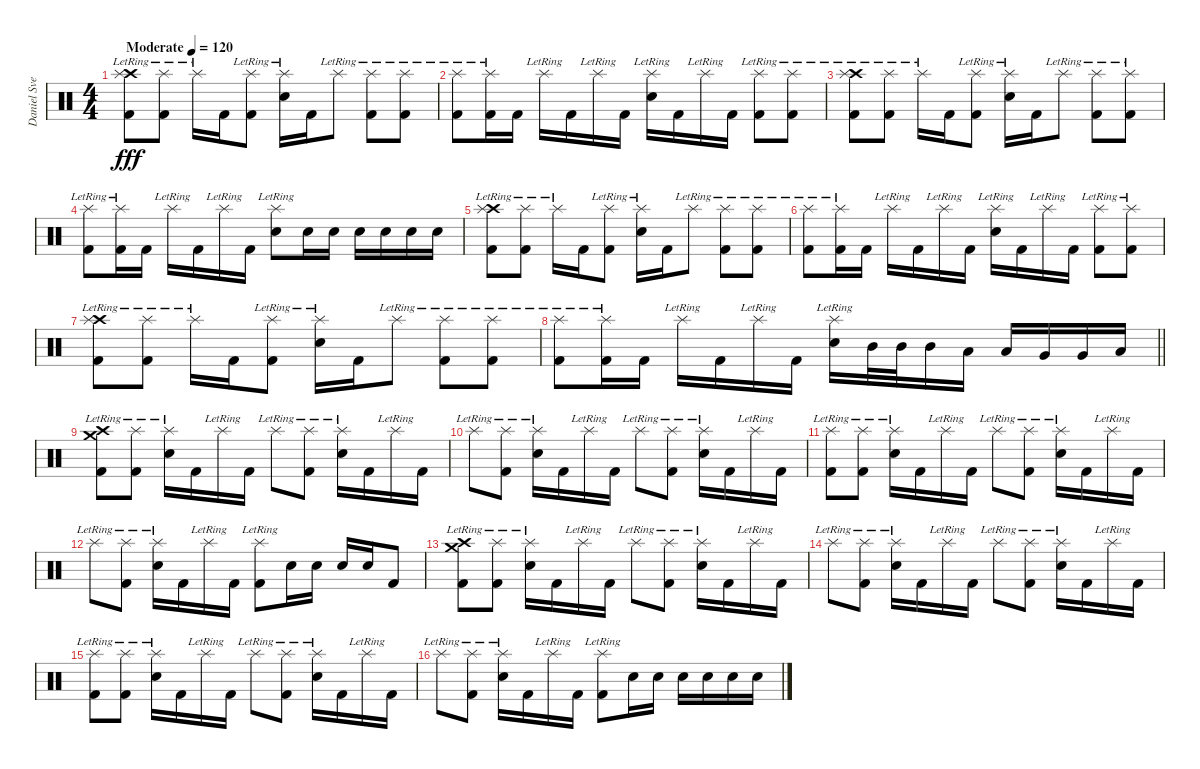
\track ("Daniel Svensson" "Daniel Sve") {instrument percussion}
\staff {score}
\articulation defaults
\ts (4 4)
\tempo (120 "Moderate")
\clef neutral
\ks c
("Crash high (hit)"{lr} "Splash (hit)"{lr} "Kick (hit) 2").8{dy fff} ("Splash (hit)"{lr} "Kick (hit) 2").8 "Splash (hit)"{lr}.16 "Kick (hit) 2".16 ("Splash (hit)"{lr} "Kick (hit) 2").8 ("Splash (hit)"{lr} "Electric Snare (hit)").16 "Kick (hit) 2".16 "Splash (hit)"{lr}.8 ("Splash (hit)"{lr} "Kick (hit) 2").8 ("Splash (hit)"{lr} "Kick (hit) 2").8 |
("Splash (hit)"{lr} "Kick (hit) 2").8 ("Splash (hit)"{lr} "Kick (hit) 2").16 "Kick (hit) 2".16 "Splash (hit)"{lr}.16 "Kick (hit) 2".16 "Splash (hit)"{lr}.16 "Kick (hit) 2".16 ("Splash (hit)"{lr} "Electric Snare (hit)").16 "Kick (hit) 2".16 "Splash (hit)"{lr}.16 "Kick (hit) 2".16 ("Splash (hit)"{lr} "Kick (hit) 2").8 ("Splash (hit)"{lr} "Kick (hit) 2").8 |
("Crash high (hit)"{lr} "Splash (hit)"{lr} "Kick (hit) 2").8 ("Splash (hit)"{lr} "Kick (hit) 2").8 "Splash (hit)"{lr}.16 "Kick (hit) 2".16 ("Splash (hit)"{lr} "Kick (hit) 2").8 ("Splash (hit)"{lr} "Electric Snare (hit)").16 "Kick (hit) 2".16 "Splash (hit)"{lr}.8 ("Splash (hit)"{lr} "Kick (hit) 2").8 ("Splash (hit)"{lr} "Kick (hit) 2").8 |
("Splash (hit)"{lr} "Kick (hit) 2").8 ("Splash (hit)"{lr} "Kick (hit) 2").16 "Kick (hit) 2".16 "Splash (hit)"{lr}.16 "Kick (hit) 2".16 "Splash (hit)"{lr}.16 "Kick (hit) 2".16 ("Splash (hit)"{lr} "Electric Snare (hit)").8 "Electric Snare (hit)".16 "Electric Snare (hit)".16 "Electric Snare (hit)".16 "Electric Snare (hit)".16 "Electric Snare (hit)".16 "Electric Snare (hit)".16 |
("Crash high (hit)"{lr} "Splash (hit)"{lr} "Kick (hit) 2").8 ("Splash (hit)"{lr} "Kick (hit) 2").8 "Splash (hit)"{lr}.16 "Kick (hit) 2".16 ("Splash (hit)"{lr} "Kick (hit) 2").8 ("Splash (hit)"{lr} "Electric Snare (hit)").16 "Kick (hit) 2".16 "Splash (hit)"{lr}.8 ("Splash (hit)"{lr} "Kick (hit) 2").8 ("Splash (hit)"{lr} "Kick (hit) 2").8 |
("Splash (hit)"{lr} "Kick (hit) 2").8 ("Splash (hit)"{lr} "Kick (hit) 2").16 "Kick (hit) 2".16 "Splash (hit)"{lr}.16 "Kick (hit) 2".16 "Splash (hit)"{lr}.16 "Kick (hit) 2".16 ("Splash (hit)"{lr} "Electric Snare (hit)").16 "Kick (hit) 2".16 "Splash (hit)"{lr}.16 "Kick (hit) 2".16 ("Splash (hit)"{lr} "Kick (hit) 2").8 ("Splash (hit)"{lr} "Kick (hit) 2").8 |
("Crash high (hit)"{lr} "Splash (hit)"{lr} "Kick (hit) 2").8 ("Splash (hit)"{lr} "Kick (hit) 2").8 "Splash (hit)"{lr}.16 "Kick (hit) 2".16 ("Splash (hit)"{lr} "Kick (hit) 2").8 ("Splash (hit)"{lr} "Electric Snare (hit)").16 "Kick (hit) 2".16 "Splash (hit)"{lr}.8 ("Splash (hit)"{lr} "Kick (hit) 2").8 ("Splash (hit)"{lr} "Kick (hit) 2").8 |
\barLineRight lightlight
("Splash (hit)"{lr} "Kick (hit) 2").8 ("Splash (hit)"{lr} "Kick (hit) 2").16 "Kick (hit) 2".16 "Splash (hit)"{lr}.16 "Kick (hit) 2".16 "Splash (hit)"{lr}.16 "Kick (hit) 2".16 ("Splash (hit)"{lr} "Electric Snare (hit)").16 "Mid Tom (hit)".32 "Mid Tom (hit)".32 "Mid Tom (hit)".16 "Low Tom (hit)".16 "Low Tom (hit)".16 "Very Low Tom (hit)".16 "Very Low Tom (hit)".16 "Low Floor Tom (hit)".16 |
("Crash high (hit)"{lr} "Crash medium (hit)"{lr} "Kick (hit) 2").8 ("Splash (hit)"{lr} "Kick (hit) 2").8 ("Splash (hit)"{lr} "Electric Snare (hit)").16 "Kick (hit) 2".16 "Splash (hit)"{lr}.16 "Kick (hit) 2".16 "Splash (hit)"{lr}.8 ("Splash (hit)"{lr} "Kick (hit) 2").8 ("Splash (hit)"{lr} "Electric Snare (hit)").16 "Kick (hit) 2".16 "Splash (hit)"{lr}.16 "Kick (hit) 2".16 |
"Splash (hit)"{lr}.8 ("Splash (hit)"{lr} "Kick (hit) 2").8 ("Splash (hit)"{lr} "Electric Snare (hit)").16 "Kick (hit) 2".16 "Splash (hit)"{lr}.16 "Kick (hit) 2".16 "Splash (hit)"{lr}.8 ("Splash (hit)"{lr} "Kick (hit) 2").8 ("Splash (hit)"{lr} "Electric Snare (hit)").16 "Kick (hit) 2".16 "Splash (hit)"{lr}.16 "Kick (hit) 2".16 |
("Splash (hit)"{lr} "Kick (hit) 2").8 ("Splash (hit)"{lr} "Kick (hit) 2").8 ("Splash (hit)"{lr} "Electric Snare (hit)").16 "Kick (hit) 2".16 "Splash (hit)"{lr}.16 "Kick (hit) 2".16 "Splash (hit)"{lr}.8 ("Splash (hit)"{lr} "Kick (hit) 2").8 ("Splash (hit)"{lr} "Electric Snare (hit)").16 "Kick (hit) 2".16 "Splash (hit)"{lr}.16 "Kick (hit) 2".16 |
"Splash (hit)"{lr}.8 ("Splash (hit)"{lr} "Kick (hit) 2").8 ("Splash (hit)"{lr} "Electric Snare (hit)").16 "Kick (hit) 2".16 "Splash (hit)"{lr}.16 "Kick (hit) 2".16 ("Splash (hit)"{lr} "Kick (hit) 2").8 "Electric Snare (hit)".16 "Electric Snare (hit)".16 "Electric Snare (hit)".16 "Electric Snare (hit)".16 "Kick (hit) 2".8 |
("Crash high (hit)"{lr} "Crash medium (hit)"{lr} "Kick (hit) 2").8 ("Splash (hit)"{lr} "Kick (hit) 2").8 ("Splash (hit)"{lr} "Electric Snare (hit)").16 "Kick (hit) 2".16 "Splash (hit)"{lr}.16 "Kick (hit) 2".16 "Splash (hit)"{lr}.8 ("Splash (hit)"{lr} "Kick (hit) 2").8 ("Splash (hit)"{lr} "Electric Snare (hit)").16 "Kick (hit) 2".16 "Splash (hit)"{lr}.16 "Kick (hit) 2".16 |
"Splash (hit)"{lr}.8 ("Splash (hit)"{lr} "Kick (hit) 2").8 ("Splash (hit)"{lr} "Electric Snare (hit)").16 "Kick (hit) 2".16 "Splash (hit)"{lr}.16 "Kick (hit) 2".16 "Splash (hit)"{lr}.8 ("Splash (hit)"{lr} "Kick (hit) 2").8 ("Splash (hit)"{lr} "Electric Snare (hit)").16 "Kick (hit) 2".16 "Splash (hit)"{lr}.16 "Kick (hit) 2".16 |
("Splash (hit)"{lr} "Kick (hit) 2").8 ("Splash (hit)"{lr} "Kick (hit) 2").8 ("Splash (hit)"{lr} "Electric Snare (hit)").16 "Kick (hit) 2".16 "Splash (hit)"{lr}.16 "Kick (hit) 2".16 "Splash (hit)"{lr}.8 ("Splash (hit)"{lr} "Kick (hit) 2").8 ("Splash (hit)"{lr} "Electric Snare (hit)").16 "Kick (hit) 2".16 "Splash (hit)"{lr}.16 "Kick (hit) 2".16 |
"Splash (hit)"{lr}.8 ("Splash (hit)"{lr} "Kick (hit) 2").8 ("Splash (hit)"{lr} "Electric Snare (hit)").16 "Kick (hit) 2".16 "Splash (hit)"{lr}.16 "Kick (hit) 2".16 ("Splash (hit)"{lr} "Kick (hit) 2").8 "Electric Snare (hit)".16 "Electric Snare (hit)".16 "Electric Snare (hit)".16 "Electric Snare (hit)".16 "Electric Snare (hit)".16 "Electric Snare (hit)".16
